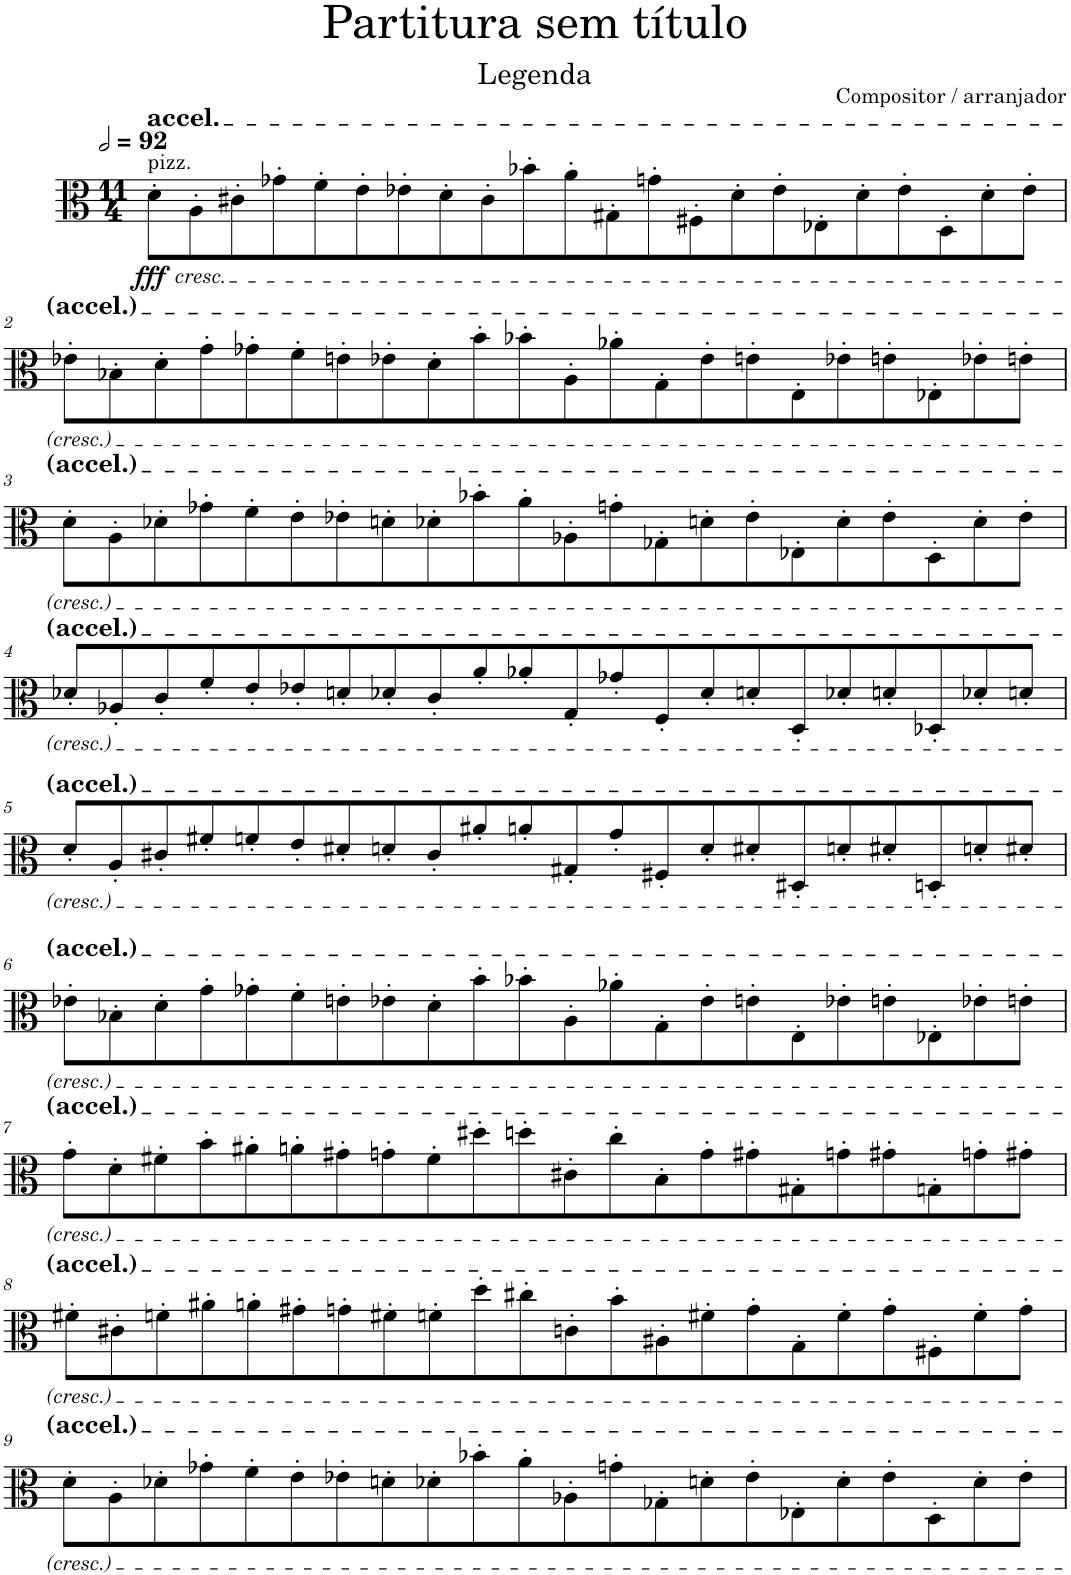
**kern	**dynam
*part1	*part1
*staff1	*staff1
*I"Viola	*
*I'Vla.	*
*clefC3	*
*k[]	*
*M11/4	*
*MM184	*
=1	=1
!LO:TX:a:t=pizz.	!
!LO:TX:b:i:t=cresc.	!
!LO:TX:a:t=accel.	!
!	!LO:DY:b
8d'\L	fff
8A'\	.
8c#X'\	.
8g-X'\	.
8f'\	.
8e'\	.
8e-X'\	.
8d'\	.
8c#'\	.
8b-X'\	.
8a'\	.
8G#X'\	.
8gn'\	.
8F#X'\	.
8d'\	.
8e-'\	.
8E-X'\	.
8d'\	.
8e-'\	.
8D'\	.
8d'\	.
8e-'\J	.
!!LO:LB:g=z
=2	=2
8e-X'\L	.
8B-X'\	.
8d'\	.
8g'\	.
8g-X'\	.
8f'\	.
8en'\	.
8e-X'\	.
8d'\	.
8b'\	.
8b-X'\	.
8A'\	.
8a-X'\	.
8G'\	.
8e-'\	.
8en'\	.
8E'\	.
8e-X'\	.
8en'\	.
8E-X'\	.
8e-X'\	.
8en'\J	.
!!LO:LB:g=z
=3	=3
8d'\L	.
8A'\	.
8d-X'\	.
8g-X'\	.
8f'\	.
8e'\	.
8e-X'\	.
8dn'\	.
8d-X'\	.
8b-X'\	.
8a'\	.
8A-X'\	.
8gn'\	.
8G-X'\	.
8dn'\	.
8e-'\	.
8E-X'\	.
8d'\	.
8e-'\	.
8D'\	.
8d'\	.
8e-'\J	.
!!LO:LB:g=z
=4	=4
8d-X'/L	.
8A-X'/	.
8c'/	.
8f'/	.
8e'/	.
8e-X'/	.
8dn'/	.
8d-X'/	.
8c'/	.
8a'/	.
8a-X'/	.
8G'/	.
8g-X'/	.
8F'/	.
8d-'/	.
8dn'/	.
8D'/	.
8d-X'/	.
8dn'/	.
8D-X'/	.
8d-X'/	.
8dn'/J	.
!!LO:LB:g=z
=5	=5
8d'/L	.
8A'/	.
8c#X'/	.
8f#X'/	.
8fn'/	.
8e'/	.
8d#X'/	.
8dn'/	.
8c#'/	.
8a#X'/	.
8an'/	.
8G#X'/	.
8g'/	.
8F#X'/	.
8d'/	.
8d#X'/	.
8D#X'/	.
8dn'/	.
8d#X'/	.
8Dn'/	.
8dn'/	.
8d#X'/J	.
!!LO:LB:g=z
=6	=6
8e-X'\L	.
8B-X'\	.
8d'\	.
8g'\	.
8g-X'\	.
8f'\	.
8en'\	.
8e-X'\	.
8d'\	.
8b'\	.
8b-X'\	.
8A'\	.
8a-X'\	.
8G'\	.
8e-'\	.
8en'\	.
8E'\	.
8e-X'\	.
8en'\	.
8E-X'\	.
8e-X'\	.
8en'\J	.
!!LO:LB:g=z
=7	=7
8g'\L	.
8d'\	.
8f#X'\	.
8b'\	.
8a#X'\	.
8an'\	.
8g#X'\	.
8gn'\	.
8f#'\	.
8dd#X'\	.
8ddn'\	.
8c#X'\	.
8cc'\	.
8B'\	.
8g'\	.
8g#X'\	.
8G#X'\	.
8gn'\	.
8g#X'\	.
8Gn'\	.
8gn'\	.
8g#X'\J	.
!!LO:LB:g=z
=8	=8
8f#X'\L	.
8c#X'\	.
8fn'\	.
8a#X'\	.
8an'\	.
8g#X'\	.
8gn'\	.
8f#X'\	.
8fn'\	.
8dd'\	.
8cc#X'\	.
8cn'\	.
8b'\	.
8A#X'\	.
8f#X'\	.
8g'\	.
8G'\	.
8f#'\	.
8g'\	.
8F#X'\	.
8f#'\	.
8g'\J	.
!!LO:LB:g=z
=9	=9
8d'\L	.
8A'\	.
8d-X'\	.
8g-X'\	.
8f'\	.
8e'\	.
8e-X'\	.
8dn'\	.
8d-X'\	.
8b-X'\	.
8a'\	.
8A-X'\	.
8gn'\	.
8G-X'\	.
8dn'\	.
8e-'\	.
8E-X'\	.
8d'\	.
8e-'\	.
8D'\	.
8d'\	.
8e-'\J	.
=	=
*-	*-
